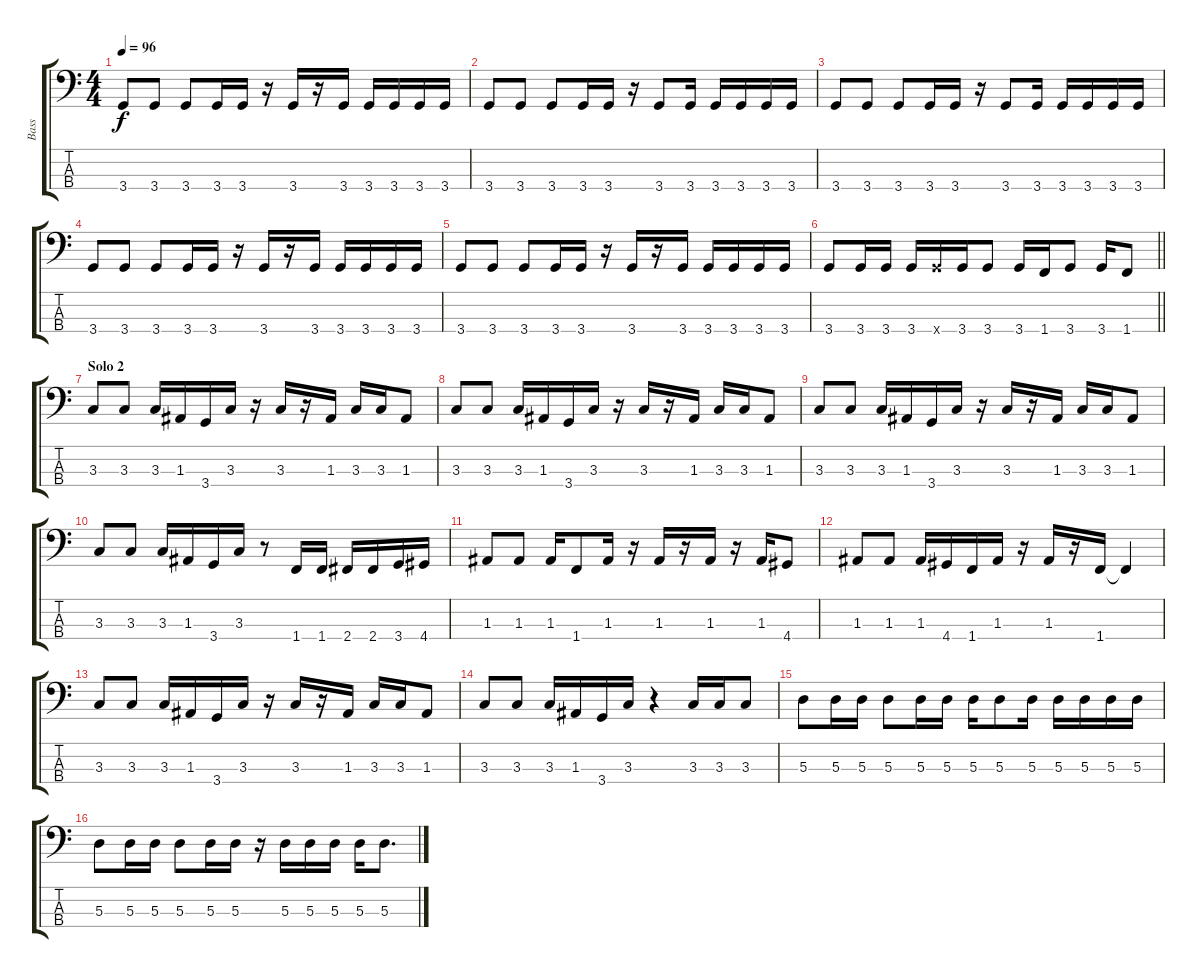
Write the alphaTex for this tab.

\track ("Bass" "Bass") {instrument electricbassfinger}
\staff {score tabs}
\tuning (G2 D2 A1 E1) {hide}
\ts (4 4)
\tempo 96
\clef f4
\ks c
3.4.8{dy f} 3.4.8 3.4.8 3.4.16 3.4.16 r.16 3.4.16 r.16 3.4.16 3.4.16 3.4.16 3.4.16 3.4.16 |
3.4.8 3.4.8 3.4.8 3.4.16 3.4.16 r.16 3.4.8 3.4.16 3.4.16 3.4.16 3.4.16 3.4.16 |
3.4.8 3.4.8 3.4.8 3.4.16 3.4.16 r.16 3.4.8 3.4.16 3.4.16 3.4.16 3.4.16 3.4.16 |
3.4.8 3.4.8 3.4.8 3.4.16 3.4.16 r.16 3.4.16 r.16 3.4.16 3.4.16 3.4.16 3.4.16 3.4.16 |
3.4.8 3.4.8 3.4.8 3.4.16 3.4.16 r.16 3.4.16 r.16 3.4.16 3.4.16 3.4.16 3.4.16 3.4.16 |
\barLineRight lightlight
3.4.8 3.4.16 3.4.16 3.4.16 3.4{x}.16 3.4.16 3.4.8 3.4.16 1.4.16 3.4.8 3.4.16 1.4.8 |
\section ("" "Solo 2")
3.3.8 3.3.8 3.3.16 1.3.16 3.4.16 3.3.16 r.16 3.3.16 r.16 1.3.16 3.3.16 3.3.16 1.3.8 |
3.3.8 3.3.8 3.3.16 1.3.16 3.4.16 3.3.16 r.16 3.3.16 r.16 1.3.16 3.3.16 3.3.16 1.3.8 |
3.3.8 3.3.8 3.3.16 1.3.16 3.4.16 3.3.16 r.16 3.3.16 r.16 1.3.16 3.3.16 3.3.16 1.3.8 |
3.3.8 3.3.8 3.3.16 1.3.16 3.4.16 3.3.16 r.8 1.4.16 1.4.16 2.4.16 2.4.16 3.4.16 4.4.16 |
1.3.8 1.3.8 1.3.16 1.4.8 1.3.16 r.16 1.3.16 r.16 1.3.16 r.16 1.3.16 4.4.8 |
1.3.8 1.3.8 1.3.16 4.4.16 1.4.16 1.3.16 r.16 1.3.16 r.16 1.4.16 1.4{t}.4 |
3.3.8 3.3.8 3.3.16 1.3.16 3.4.16 3.3.16 r.16 3.3.16 r.16 1.3.16 3.3.16 3.3.16 1.3.8 |
3.3.8 3.3.8 3.3.16 1.3.16 3.4.16 3.3.16 r.4 3.3.16 3.3.16 3.3.8 |
5.3.8 5.3.16 5.3.16 5.3.8 5.3.16 5.3.16 5.3.16 5.3.8 5.3.16 5.3.16 5.3.16 5.3.16 5.3.16 |
5.3.8 5.3.16 5.3.16 5.3.8 5.3.16 5.3.16 r.16 5.3.16 5.3.16 5.3.16 5.3.16 5.3.8{d}
